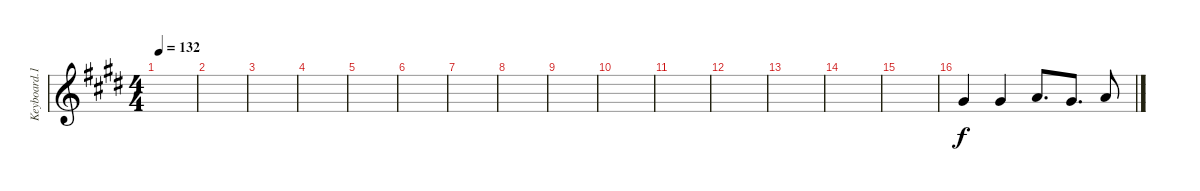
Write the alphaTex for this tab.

\track ("Keyboard.1" "Keyboard.1") {instrument electricgrandpiano}
\staff {score}
\tuning (E4 B3 G3 D3 A2 E2 B1) {hide}
\ts (4 4)
\tempo 132
\clef g2
\ks e
|
|
|
|
|
|
|
|
|
|
|
|
|
|
|
4.1.4 4.1.4 5.1.8{d} 4.1.8{d} 5.1.8
